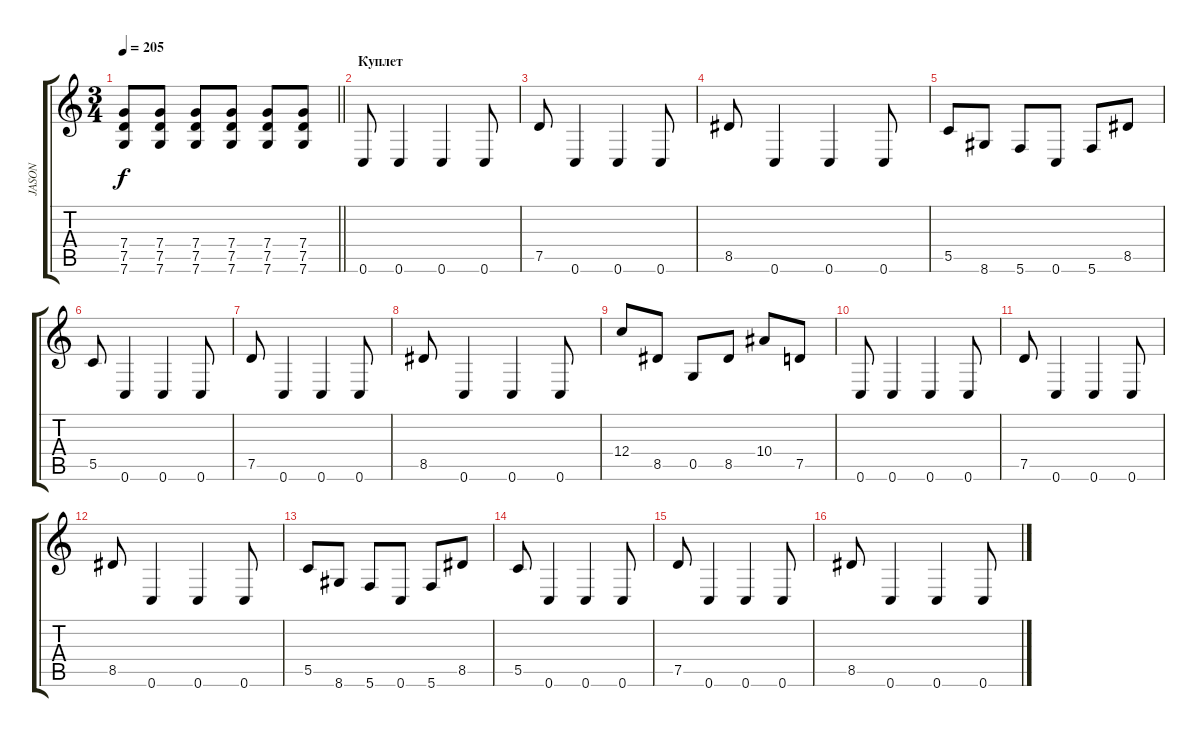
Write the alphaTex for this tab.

\track ("JASON" "JASON") {instrument distortionguitar}
\staff {score tabs}
\tuning (D4 A3 F3 C3 G2 C2) {hide}
\ts (3 4)
\tempo 205
\clef g2
\barLineRight lightlight
\ks c
(7.4 7.5 7.6).8{dy f} (7.4 7.5 7.6).8 (7.4 7.5 7.6).8 (7.4 7.5 7.6).8 (7.4 7.5 7.6).8 (7.4 7.5 7.6).8 |
\section ("" "Куплет")
0.6.8 0.6.4 0.6.4 0.6.8 |
7.5.8 0.6.4 0.6.4 0.6.8 |
8.5.8 0.6.4 0.6.4 0.6.8 |
5.5.8 8.6.8 5.6.8 0.6.8 5.6.8 8.5.8 |
5.5.8 0.6.4 0.6.4 0.6.8 |
7.5.8 0.6.4 0.6.4 0.6.8 |
8.5.8 0.6.4 0.6.4 0.6.8 |
12.4.8 8.5.8 0.5.8 8.5.8 10.4.8 7.5.8 |
0.6.8 0.6.4 0.6.4 0.6.8 |
7.5.8 0.6.4 0.6.4 0.6.8 |
8.5.8 0.6.4 0.6.4 0.6.8 |
5.5.8 8.6.8 5.6.8 0.6.8 5.6.8 8.5.8 |
5.5.8 0.6.4 0.6.4 0.6.8 |
7.5.8 0.6.4 0.6.4 0.6.8 |
8.5.8 0.6.4 0.6.4 0.6.8
